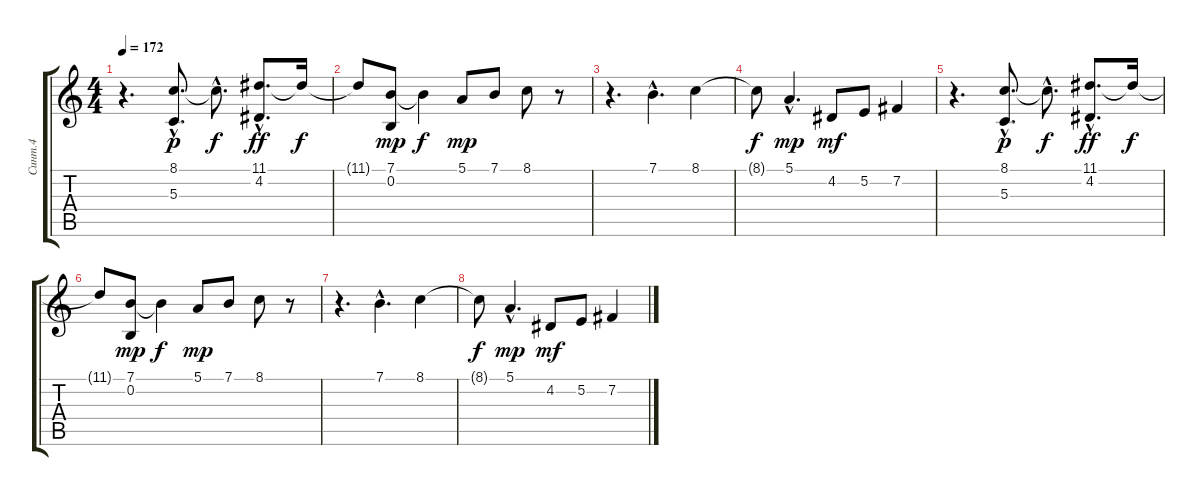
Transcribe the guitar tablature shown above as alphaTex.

\track ("Синт.4" "Синт.4") {instrument flute}
\staff {score tabs}
\tuning (E4 B3 G3 D3 A2 E2) {hide}
\ts (4 4)
\tempo 172
\clef g2
\ks c
r.4{d dy f volume 8} (8.1{hac} 5.3{hac}).8{d dy p} 8.1{hac t}.8{d dy f} (11.1{hac} 4.2{hac}).8{d dy ff} 11.1{t}.16{dy f} |
11.1{t}.8 (7.1 0.2).8{dy mp} 7.1{t}.4{dy f} 5.1.8{dy mp} 7.1.8 8.1.8 r.8 |
r.4{d} 7.1{hac}.4{d} 8.1.4 |
8.1{t}.8{dy f} 5.1{hac}.4{d dy mp} 4.2.8{dy mf} 5.2.8 7.2.4 |
r.4{d volume 8} (8.1{hac} 5.3{hac}).8{d dy p} 8.1{hac t}.8{d dy f} (11.1{hac} 4.2{hac}).8{d dy ff} 11.1{t}.16{dy f} |
11.1{t}.8 (7.1 0.2).8{dy mp} 7.1{t}.4{dy f} 5.1.8{dy mp} 7.1.8 8.1.8 r.8 |
r.4{d} 7.1{hac}.4{d} 8.1.4 |
8.1{t}.8{dy f} 5.1{hac}.4{d dy mp} 4.2.8{dy mf} 5.2.8 7.2.4
